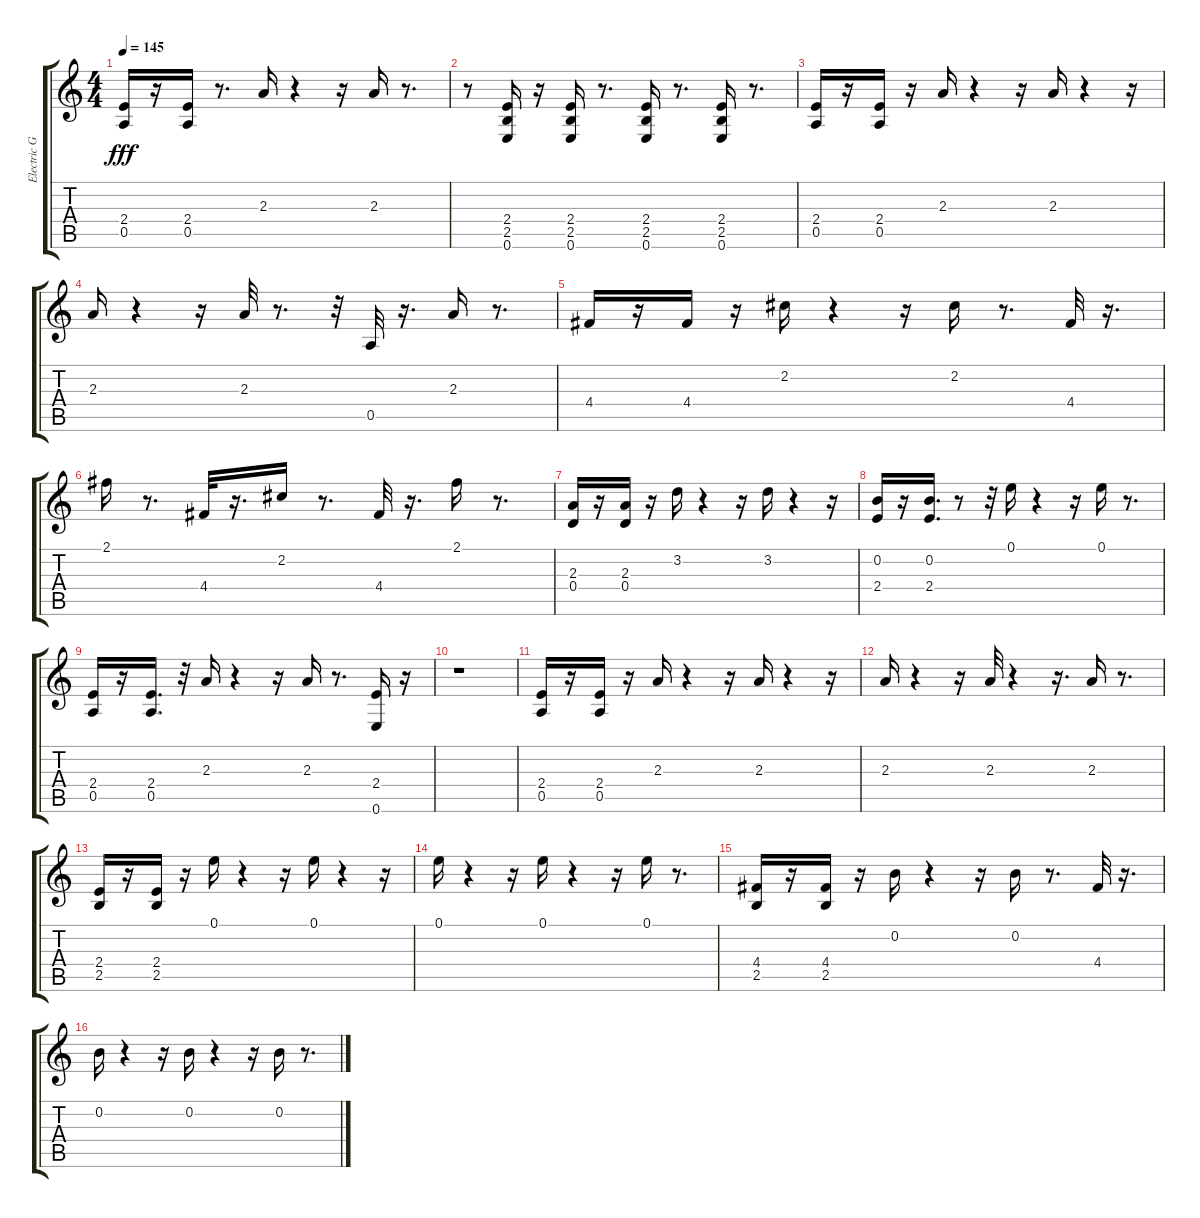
\track ("Electric Guitar (muted) - ____________ _" "Electric G") {instrument electricguitarmuted}
\staff {score tabs}
\tuning (E4 B3 G3 D3 A2 E2) {hide}
\ts (4 4)
\tempo 145
\clef g2
\ks c
(2.4 0.5).16{dy fff} r.16 (2.4 0.5).16 r.8{d} 2.3.16 r.4 r.16 2.3.16 r.8{d} |
r.8 (2.4 2.5 0.6).16 r.16 (2.4 2.5 0.6).16 r.8{d} (2.4 2.5 0.6).16 r.8{d} (2.4 2.5 0.6).16 r.8{d} |
(2.4 0.5).16 r.16 (2.4 0.5).16 r.16 2.3.16 r.4 r.16 2.3.16 r.4 r.16 |
2.3.16 r.4 r.16 2.3.32 r.8{d} r.32 0.5.32 r.16{d} 2.3.16 r.8{d} |
4.4.16 r.16 4.4.16 r.16 2.2.16 r.4 r.16 2.2.16 r.8{d} 4.4.32 r.16{d} |
2.1.16 r.8{d} 4.4.32 r.16{d} 2.2.16 r.8{d} 4.4.32 r.16{d} 2.1.16 r.8{d} |
(2.3 0.4).16 r.16 (2.3 0.4).16 r.16 3.2.16 r.4 r.16 3.2.16 r.4 r.16 |
(0.2 2.4).16 r.16 (0.2 2.4).16{d} r.8 r.32 0.1.16 r.4 r.16 0.1.16 r.8{d} |
(2.4 0.5).16 r.16 (2.4 0.5).16{d} r.32 2.3.16 r.4 r.16 2.3.16 r.8{d} (2.4 0.6).16 r.16 |
r.1 |
(2.4 0.5).16 r.16 (2.4 0.5).16 r.16 2.3.16 r.4 r.16 2.3.16 r.4 r.16 |
2.3.16 r.4 r.16 2.3.32 r.4 r.16{d} 2.3.16 r.8{d} |
(2.4 2.5).16 r.16 (2.4 2.5).16 r.16 0.1.16 r.4 r.16 0.1.16 r.4 r.16 |
0.1.16 r.4 r.16 0.1.16 r.4 r.16 0.1.16 r.8{d} |
(4.4 2.5).16 r.16 (4.4 2.5).16 r.16 0.2.16 r.4 r.16 0.2.16 r.8{d} 4.4.32 r.16{d} |
0.2.16 r.4 r.16 0.2.16 r.4 r.16 0.2.16 r.8{d}
